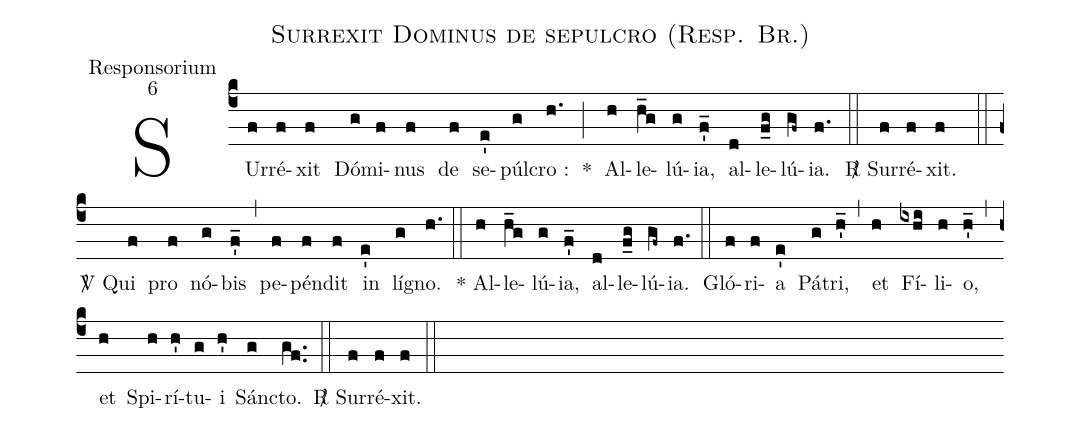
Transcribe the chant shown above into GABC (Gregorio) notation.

name:Surrexit Dominus de sepulcro (Resp. Br.);
office-part:Responsorium;
mode:6;
%%
(c4) SUr(f)ré(f)xit(f) Dó(g)mi(f)nus(f) de(f) se(e')púl(g)cro :(h.) *(;)
Al(h)le(h_g)lú(g)ia,(f'_) al(d)le(f_g)lú(gf~)ia.(f.) (::)
<sp>R/</sp>~Sur(f)ré(f)xit.(f) (::)
<sp>V/</sp>~Qui(f) pro(f) nó(g)bis(f'_) (,) pe(f)pén(f)dit(f) in(e') lí(g)gno.(h.) (::)
*~Al(h)le(h_g)lú(g)ia,(f'_) al(d)le(f_g)lú(gf~)ia.(f.) (::)
Gló(f)ri(f)a(e') Pá(g)tri,(h'_) (,) et(h) Fí(ixhi)li(h)o,(h'_) (,) et(h) Spi(h)rí(h')tu(g)i(h') Sán(g)cto.(gf..) (::)
<sp>R/</sp>~Sur(f)ré(f)xit.(f) (::)
